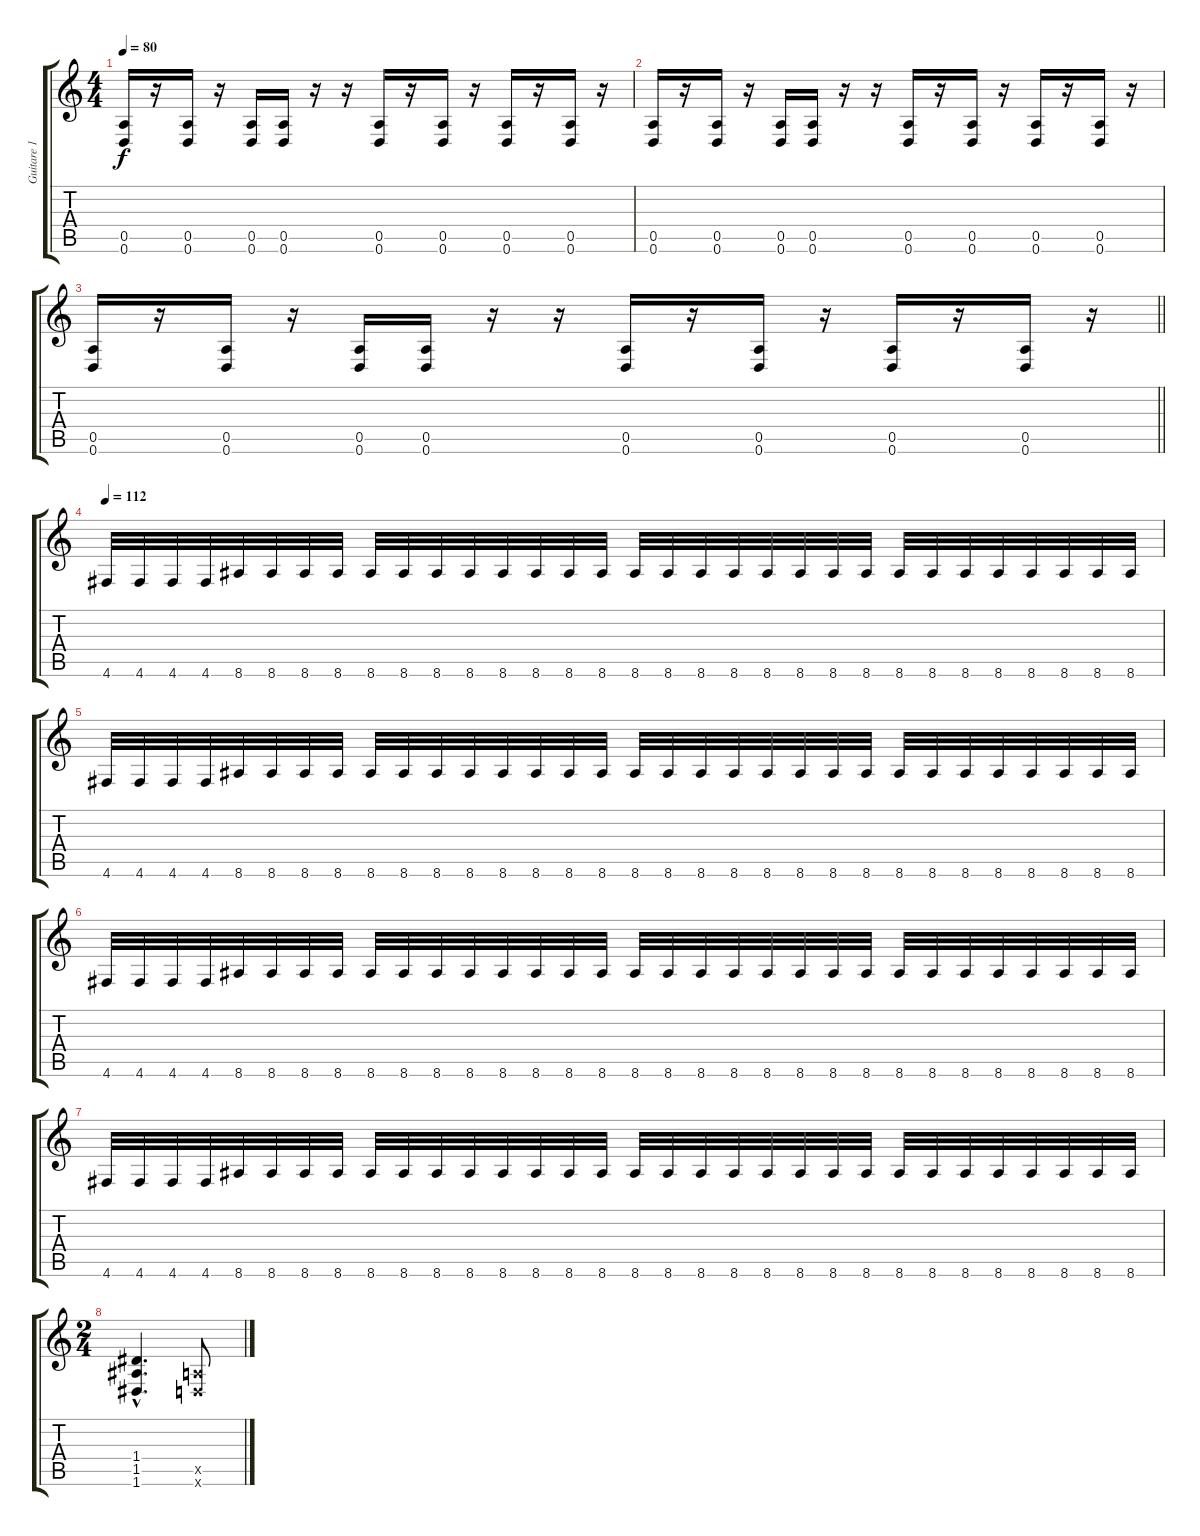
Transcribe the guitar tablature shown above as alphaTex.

\track ("Guitare 1" "Guitare 1") {instrument distortionguitar}
\staff {score tabs}
\tuning (E4 B3 G3 D3 A2 D2) {hide}
\ts (4 4)
\tempo 80
\clef g2
\ks c
(0.5 0.6).16{dy f} r.16 (0.5 0.6).16 r.16 (0.5 0.6).16 (0.5 0.6).16 r.16 r.16 (0.5 0.6).16 r.16 (0.5 0.6).16 r.16 (0.5 0.6).16 r.16 (0.5 0.6).16 r.16 |
(0.5 0.6).16 r.16 (0.5 0.6).16 r.16 (0.5 0.6).16 (0.5 0.6).16 r.16 r.16 (0.5 0.6).16 r.16 (0.5 0.6).16 r.16 (0.5 0.6).16 r.16 (0.5 0.6).16 r.16 |
\barLineRight lightlight
(0.5 0.6).16 r.16 (0.5 0.6).16 r.16 (0.5 0.6).16 (0.5 0.6).16 r.16 r.16 (0.5 0.6).16 r.16 (0.5 0.6).16 r.16 (0.5 0.6).16 r.16 (0.5 0.6).16 r.16 |
\tempo 112
4.6.32 4.6.32 4.6.32 4.6.32 8.6.32 8.6.32 8.6.32 8.6.32 8.6.32 8.6.32 8.6.32 8.6.32 8.6.32 8.6.32 8.6.32 8.6.32 8.6.32 8.6.32 8.6.32 8.6.32 8.6.32 8.6.32 8.6.32 8.6.32 8.6.32 8.6.32 8.6.32 8.6.32 8.6.32 8.6.32 8.6.32 8.6.32 |
4.6.32 4.6.32 4.6.32 4.6.32 8.6.32 8.6.32 8.6.32 8.6.32 8.6.32 8.6.32 8.6.32 8.6.32 8.6.32 8.6.32 8.6.32 8.6.32 8.6.32 8.6.32 8.6.32 8.6.32 8.6.32 8.6.32 8.6.32 8.6.32 8.6.32 8.6.32 8.6.32 8.6.32 8.6.32 8.6.32 8.6.32 8.6.32 |
4.6.32 4.6.32 4.6.32 4.6.32 8.6.32 8.6.32 8.6.32 8.6.32 8.6.32 8.6.32 8.6.32 8.6.32 8.6.32 8.6.32 8.6.32 8.6.32 8.6.32 8.6.32 8.6.32 8.6.32 8.6.32 8.6.32 8.6.32 8.6.32 8.6.32 8.6.32 8.6.32 8.6.32 8.6.32 8.6.32 8.6.32 8.6.32 |
4.6.32 4.6.32 4.6.32 4.6.32 8.6.32 8.6.32 8.6.32 8.6.32 8.6.32 8.6.32 8.6.32 8.6.32 8.6.32 8.6.32 8.6.32 8.6.32 8.6.32 8.6.32 8.6.32 8.6.32 8.6.32 8.6.32 8.6.32 8.6.32 8.6.32 8.6.32 8.6.32 8.6.32 8.6.32 8.6.32 8.6.32 8.6.32 |
\ts (2 4)
(1.4{hac} 1.5{hac} 1.6{hac}).4{d} (0.5{x} 0.6{x}).8
